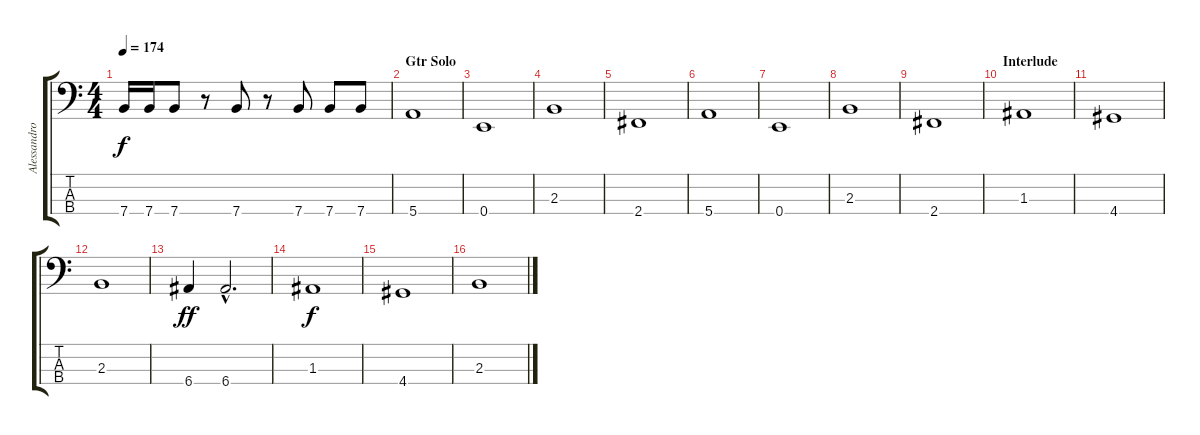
\track ("Alessandro Lotta (Bass)" "Alessandro") {instrument electricbassfinger}
\staff {score tabs}
\tuning (G2 D2 A1 E1) {hide}
\ts (4 4)
\tempo 174
\clef f4
\ks c
7.4.16{dy f} 7.4.16 7.4.8 r.8 7.4.8 r.8 7.4.8 7.4.8 7.4.8 |
\section ("" "Gtr Solo")
5.4.1 |
0.4.1 |
2.3.1 |
2.4.1 |
5.4.1 |
0.4.1 |
2.3.1 |
2.4.1 |
\section ("" "Interlude")
1.3.1 |
4.4.1 |
2.3.1 |
6.4.4{dy ff} 6.4{hac}.2{d} |
1.3.1{dy f} |
4.4.1 |
2.3.1
